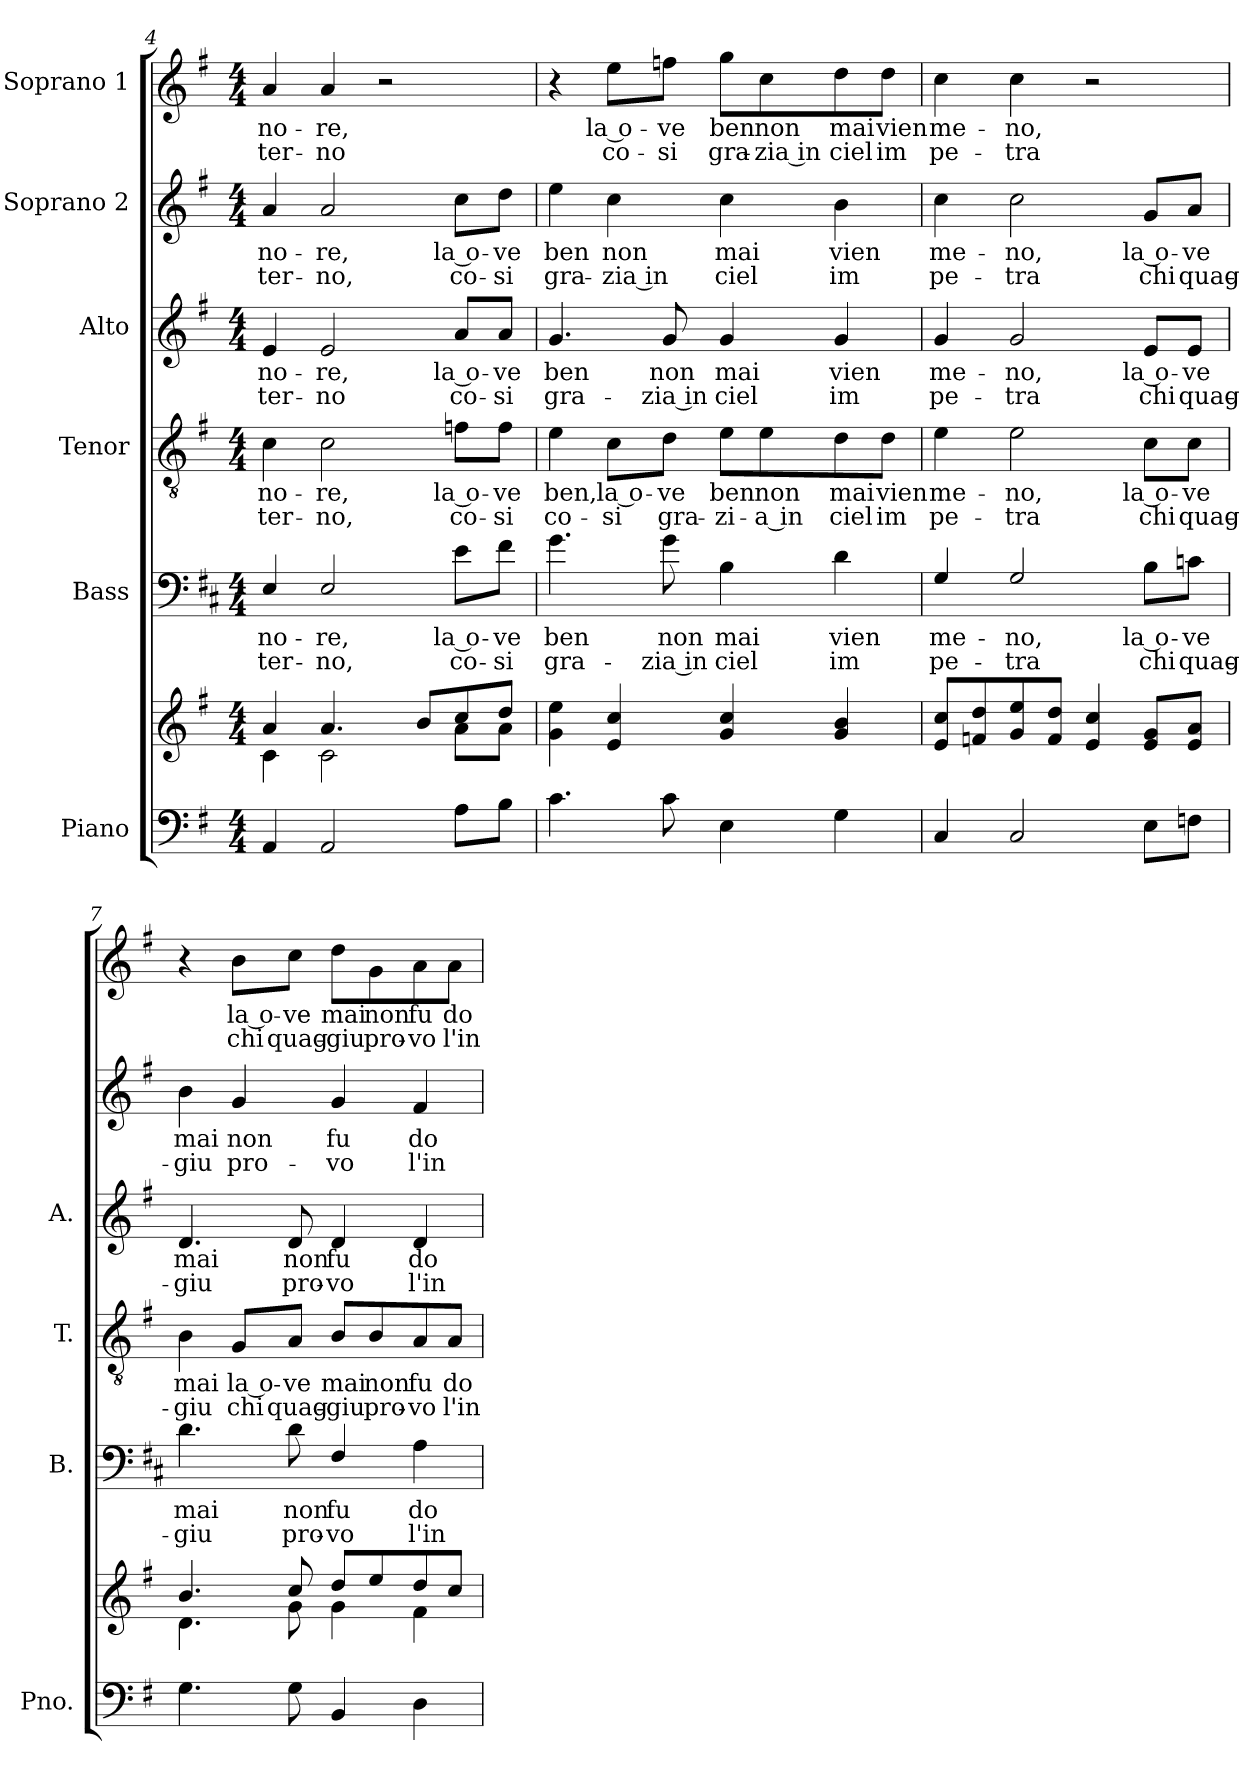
**kern	**kern	**kern	**text	**text	**kern	**text	**text	**kern	**text	**text	**kern	**text	**text	**kern	**text	**text
*part6	*part6	*part5	*part5	*part5	*part4	*part4	*part4	*part3	*part3	*part3	*part2	*part2	*part2	*part1	*part1	*part1
*staff7	*staff6	*staff5	*staff5	*staff5	*staff4	*staff4	*staff4	*staff3	*staff3	*staff3	*staff2	*staff2	*staff2	*staff1	*staff1	*staff1
*I"Piano	*	*I"Bass	*	*	*I"Tenor	*	*	*I"Alto	*	*	*I"Soprano 2	*	*	*I"Soprano 1	*	*
*I'Pno.	*	*I'B.	*	*	*I'T.	*	*	*I'A.	*	*	*	*	*	*	*	*
*clefF4	*clefG2	*clefF4	*	*	*clefGv2	*	*	*clefG2	*	*	*clefG2	*	*	*clefG2	*	*
*	*	*ITrd4c7	*	*	*	*	*	*	*	*	*	*	*	*	*	*
*k[f#]	*k[f#]	*k[f#]	*	*	*k[f#]	*	*	*k[f#]	*	*	*k[f#]	*	*	*k[f#]	*	*
*M4/4	*M4/4	*M4/4	*	*	*M4/4	*	*	*M4/4	*	*	*M4/4	*	*	*M4/4	*	*
=4	=4	=4	=4	=4	=4	=4	=4	=4	=4	=4	=4	=4	=4	=4	=4	=4
*	*^	*	*	*	*	*	*	*	*	*	*	*	*	*	*	*
!	!	!	!	!LO:LY:b	!LO:LY:b	!	!LO:LY:b	!LO:LY:b	!	!LO:LY:b	!LO:LY:b	!	!LO:LY:b	!LO:LY:b	!	!LO:LY:b	!LO:LY:b
4AA/	4a/	4c\	4AA/	-no-	-ter-	4c\	-no-	-ter-	4e/	-no-	-ter-	4a/	-no-	-ter-	4a/	-no-	-ter-
!	!	!	!	!LO:LY:b	!LO:LY:b	!	!LO:LY:b	!LO:LY:b	!	!LO:LY:b	!LO:LY:b	!	!LO:LY:b	!LO:LY:b	!	!LO:LY:b	!LO:LY:b
2AA/	4.a/	2c\	2AA/	-re,	-no,	2c\	-re,	-no,	2e/	-re,	-no	2a/	-re,	-no,	4a/	-re,	-no
.	.	.	.	.	.	.	.	.	.	.	.	.	.	.	2r	.	.
.	8b/L	.	.	.	.	.	.	.	.	.	.	.	.	.	.	.	.
!	!	!	!	!LO:LY:b	!LO:LY:b	!	!LO:LY:b	!LO:LY:b	!	!LO:LY:b	!LO:LY:b	!	!LO:LY:b	!LO:LY:b	!	!	!
8A\L	8cc/	8a\L	8A\L	la o-	co-	8fn\L	la o-	co-	8a/L	la o-	co-	8cc\L	la o-	co-	.	.	.
!	!	!	!	!LO:LY:b	!LO:LY:b	!	!LO:LY:b	!LO:LY:b	!	!LO:LY:b	!LO:LY:b	!	!LO:LY:b	!LO:LY:b	!	!	!
8B\J	8dd/J	8a\J	8B\J	-ve	-si	8f\J	-ve	-si	8a/J	-ve	-si	8dd\J	-ve	-si	.	.	.
=5	=5	=5	=5	=5	=5	=5	=5	=5	=5	=5	=5	=5	=5	=5	=5	=5	=5
!	!	!	!	!LO:LY:b	!LO:LY:b	!	!LO:LY:b	!LO:LY:b	!	!LO:LY:b	!LO:LY:b	!	!LO:LY:b	!LO:LY:b	!	!	!
*	*v	*v	*	*	*	*	*	*	*	*	*	*	*	*	*	*	*
4.c\	4g\ 4ee\	4.c\	ben	gra-	4e\	ben,	co-	4.g/	ben	gra-	4ee\	ben	gra-	4r	.	.
!	!	!	!	!	!	!LO:LY:b	!LO:LY:b	!	!	!	!	!LO:LY:b	!LO:LY:b	!	!LO:LY:b	!LO:LY:b
.	4e/ 4cc/	.	.	.	8c\L	la o-	-si	.	.	.	4cc\	non	-zia in	8ee\L	la o-	co-
!	!	!	!LO:LY:b	!LO:LY:b	!	!LO:LY:b	!LO:LY:b	!	!LO:LY:b	!LO:LY:b	!	!	!	!	!LO:LY:b	!LO:LY:b
8c\	.	8c\	non	-zia in	8d\J	-ve	gra-	8g/	non	-zia in	.	.	.	8ffn\J	-ve	-si
!	!	!	!LO:LY:b	!LO:LY:b	!	!LO:LY:b	!LO:LY:b	!	!LO:LY:b	!LO:LY:b	!	!LO:LY:b	!LO:LY:b	!	!LO:LY:b	!LO:LY:b
4E\	4g/ 4cc/	4E\	mai	ciel	8e\L	ben	-zi-	4g/	mai	ciel	4cc\	mai	ciel	8gg\L	ben	gra-
!	!	!	!	!	!	!LO:LY:b	!LO:LY:b	!	!	!	!	!	!	!	!LO:LY:b	!LO:LY:b
.	.	.	.	.	8e\	non	-a in	.	.	.	.	.	.	8cc\	non	-zia in
!	!	!	!LO:LY:b	!LO:LY:b	!	!LO:LY:b	!LO:LY:b	!	!LO:LY:b	!LO:LY:b	!	!LO:LY:b	!LO:LY:b	!	!LO:LY:b	!LO:LY:b
4G\	4g/ 4b/	4G\	vien	im	8d\	mai	ciel	4g/	vien	im	4b\	vien	im	8dd\	mai	ciel
!	!	!	!	!	!	!LO:LY:b	!LO:LY:b	!	!	!	!	!	!	!	!LO:LY:b	!LO:LY:b
.	.	.	.	.	8d\J	vien	im	.	.	.	.	.	.	8dd\J	vien	im
!!LO:PB:g=z
=6	=6	=6	=6	=6	=6	=6	=6	=6	=6	=6	=6	=6	=6	=6	=6	=6
!	!	!	!LO:LY:b	!LO:LY:b	!	!LO:LY:b	!LO:LY:b	!	!LO:LY:b	!LO:LY:b	!	!LO:LY:b	!LO:LY:b	!	!LO:LY:b	!LO:LY:b
4C/	8e/ 8cc/L	4C/	me-	pe-	4e\	me-	pe-	4g/	me-	pe-	4cc\	me-	pe-	4cc\	me-	pe-
.	8fn/ 8dd/	.	.	.	.	.	.	.	.	.	.	.	.	.	.	.
!	!	!	!LO:LY:b	!LO:LY:b	!	!LO:LY:b	!LO:LY:b	!	!LO:LY:b	!LO:LY:b	!	!LO:LY:b	!LO:LY:b	!	!LO:LY:b	!LO:LY:b
2C/	8g/ 8ee/	2C/	-no,	-tra	2e\	-no,	-tra	2g/	-no,	-tra	2cc\	-no,	-tra	4cc\	-no,	-tra
.	8f/ 8dd/J	.	.	.	.	.	.	.	.	.	.	.	.	.	.	.
.	4e/ 4cc/	.	.	.	.	.	.	.	.	.	.	.	.	2r	.	.
!	!	!	!LO:LY:b	!LO:LY:b	!	!LO:LY:b	!LO:LY:b	!	!LO:LY:b	!LO:LY:b	!	!LO:LY:b	!LO:LY:b	!	!	!
8E\L	8e/ 8g/L	8E\L	la o-	chi	8c\L	la o-	chi	8e/L	la o-	chi	8g/L	la o-	chi	.	.	.
!	!	!	!LO:LY:b	!LO:LY:b	!	!LO:LY:b	!LO:LY:b	!	!LO:LY:b	!LO:LY:b	!	!LO:LY:b	!LO:LY:b	!	!	!
8Fn\J	8e/ 8a/J	8Fn\J	-ve	quag-	8c\J	-ve	quag-	8e/J	-ve	quag-	8a/J	-ve	quag-	.	.	.
=7	=7	=7	=7	=7	=7	=7	=7	=7	=7	=7	=7	=7	=7	=7	=7	=7
*	*^	*	*	*	*	*	*	*	*	*	*	*	*	*	*	*
!	!	!	!	!LO:LY:b	!LO:LY:b	!	!LO:LY:b	!LO:LY:b	!	!LO:LY:b	!LO:LY:b	!	!LO:LY:b	!LO:LY:b	!	!	!
4.G\	4.d\	4.b/	4.G\	mai	-giu	4B\	mai	-giu	4.d/	mai	-giu	4b\	mai	-giu	4r	.	.
!	!	!	!	!	!	!	!LO:LY:b	!LO:LY:b	!	!	!	!	!LO:LY:b	!LO:LY:b	!	!LO:LY:b	!LO:LY:b
.	.	.	.	.	.	8G/L	la o-	chi	.	.	.	4g/	non	pro-	8b\L	la o-	chi
!	!	!	!	!LO:LY:b	!LO:LY:b	!	!LO:LY:b	!LO:LY:b	!	!LO:LY:b	!LO:LY:b	!	!	!	!	!LO:LY:b	!LO:LY:b
8G\	8g\	8cc/	8G\	non	pro-	8A/J	-ve	quag-	8d/	non	pro-	.	.	.	8cc\J	-ve	quag-
!	!	!	!	!LO:LY:b	!LO:LY:b	!	!LO:LY:b	!LO:LY:b	!	!LO:LY:b	!LO:LY:b	!	!LO:LY:b	!LO:LY:b	!	!LO:LY:b	!LO:LY:b
4BB/	4g\	8dd/L	4BB/	fu	-vo	8B/L	mai	-giu	4d/	fu	-vo	4g/	fu	-vo	8dd\L	mai	-giu
!	!	!	!	!	!	!	!LO:LY:b	!LO:LY:b	!	!	!	!	!	!	!	!LO:LY:b	!LO:LY:b
.	.	8ee/	.	.	.	8B/	non	pro-	.	.	.	.	.	.	8g\	non	pro-
!	!	!	!	!LO:LY:b	!LO:LY:b	!	!LO:LY:b	!LO:LY:b	!	!LO:LY:b	!LO:LY:b	!	!LO:LY:b	!LO:LY:b	!	!LO:LY:b	!LO:LY:b
4D\	4f#\	8dd/	4D\	do-	l'in-	8A/	fu	-vo	4d/	do-	l'in-	4f#/	do-	l'in-	8a\	fu	-vo
!	!	!	!	!	!	!	!LO:LY:b	!LO:LY:b	!	!	!	!	!	!	!	!LO:LY:b	!LO:LY:b
.	.	8cc/J	.	.	.	8A/J	do-	l'in-	.	.	.	.	.	.	8a\J	do-	l'in-
*	*v	*v	*	*	*	*	*	*	*	*	*	*	*	*	*	*	*
=	=	=	=	=	=	=	=	=	=	=	=	=	=	=	=	=
*-	*-	*-	*-	*-	*-	*-	*-	*-	*-	*-	*-	*-	*-	*-	*-	*-
